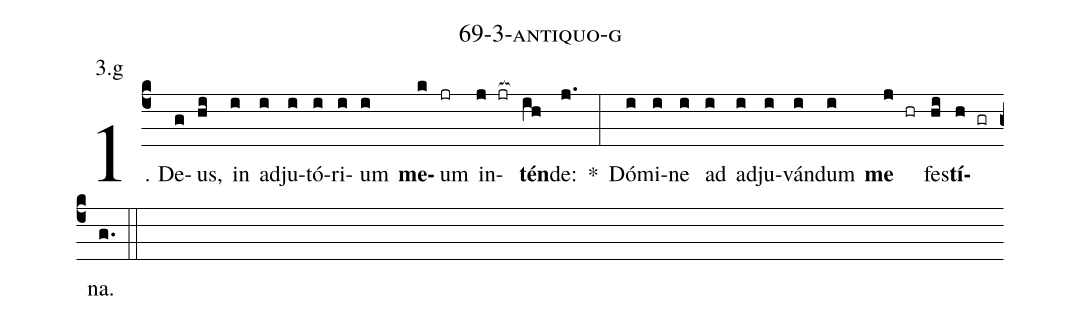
name: 69-3-antiquo-g;
annotation: 3.g;
%%
(c4)1. De(g)us,(hi) in(i) ad(i)ju(i)tó(i)ri(i)um(i) <b>me</b>(k)um(jr) in(j jr[ocb:1{])<b>tén</b>(ih[ocb:0}])de:(j.) *(:) Dó(i)mi(i)ne(i) ad(i) ad(i)ju(i)ván(i)dum(i) <b>me</b>(j hr) fes(hi)<b>tí</b>(h gr)na.(g.) (::)
